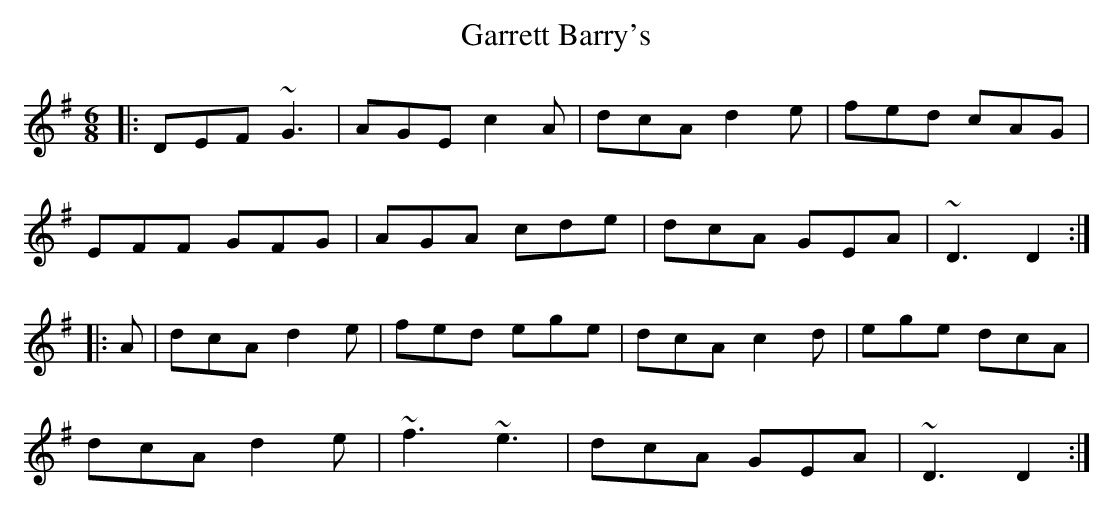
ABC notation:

X:1
T:Garrett Barry's
M:6/8
K:DMix
|:DEF ~G3|AGE c2A|dcA d2e|fed cAG|
EFF GFG|AGA cde|dcA GEA|~D3 D2:|
|:A|dcA d2e|fed ege|dcA c2d|ege dcA|
dcA d2e|~f3 ~e3|dcA GEA|~D3 D2:|
